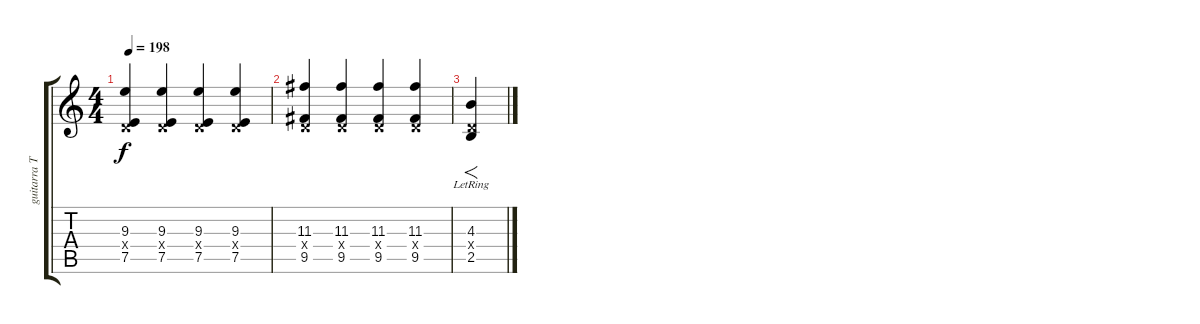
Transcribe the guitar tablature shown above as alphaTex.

\track ("guitarra Tom" "guitarra T") {instrument overdrivenguitar}
\staff {score tabs}
\tuning (E4 B3 G3 D3 A2 E2) {hide}
\ts (4 4)
\tempo 198
\clef g2
\ks c
(9.3 0.4{x} 7.5).4{dy f} (9.3 0.4{x} 7.5).4 (9.3 0.4{x} 7.5).4 (9.3 0.4{x} 7.5).4 |
(11.3 0.4{x} 9.5).4 (11.3 0.4{x} 9.5).4 (11.3 0.4{x} 9.5).4 (11.3 0.4{x} 9.5).4 |
(4.3{lr} 0.4{x} 2.5).4{f}
